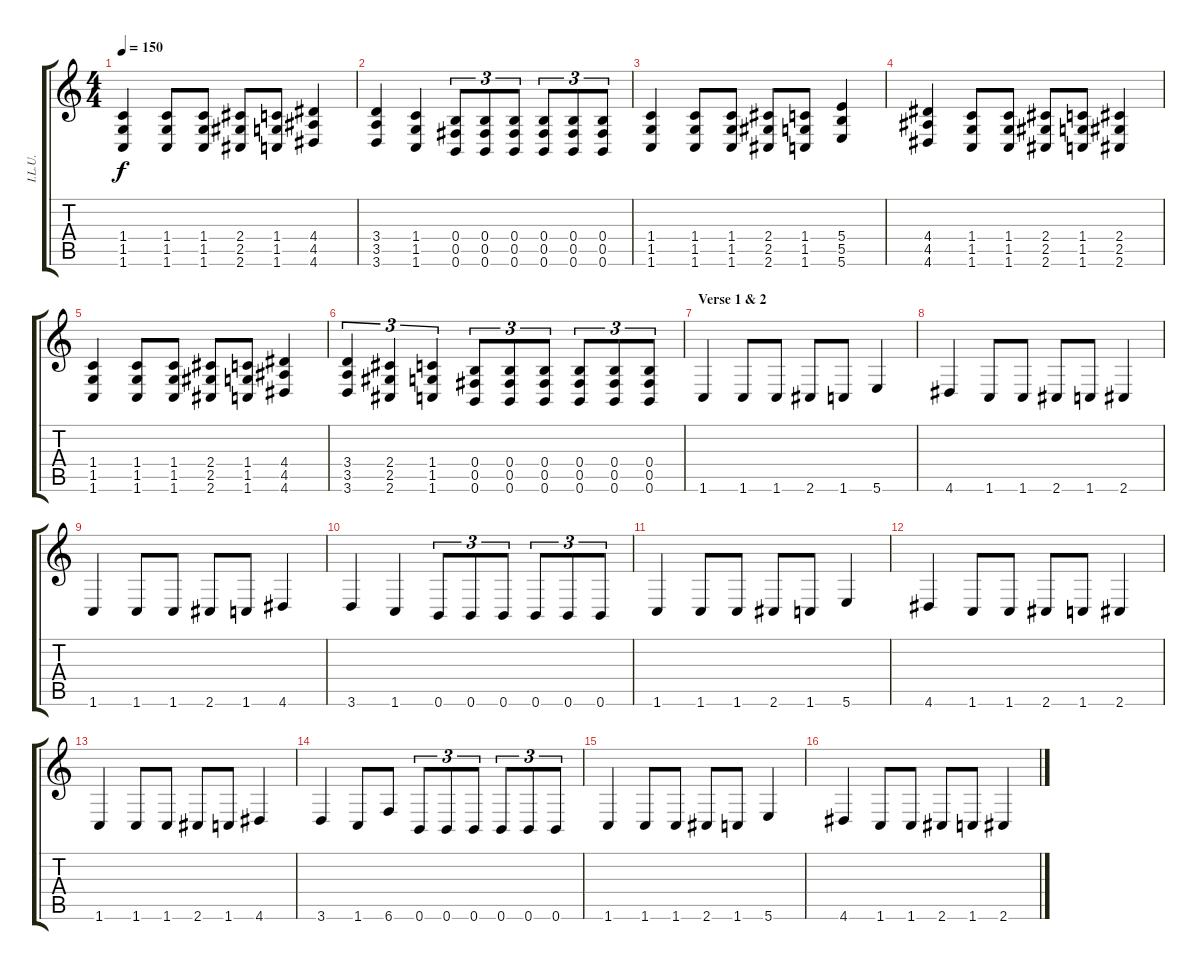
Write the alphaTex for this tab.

\track ("I.L.U." "I.L.U.") {instrument distortionguitar}
\staff {score tabs}
\tuning (Db4 Ab3 E3 B2 Gb2 B1) {hide}
\ts (4 4)
\tempo 150
\clef g2
\ks c
(1.4 1.5 1.6).4{dy f} (1.4 1.5 1.6).8 (1.4 1.5 1.6).8 (2.4 2.5 2.6).8 (1.4 1.5 1.6).8 (4.4 4.5 4.6).4 |
(3.4 3.5 3.6).4 (1.4 1.5 1.6).4 (0.4 0.5 0.6).8{tu (3 2)} (0.4 0.5 0.6).8{tu (3 2)} (0.4 0.5 0.6).8{tu (3 2)} (0.4 0.5 0.6).8{tu (3 2)} (0.4 0.5 0.6).8{tu (3 2)} (0.4 0.5 0.6).8{tu (3 2)} |
(1.4 1.5 1.6).4 (1.4 1.5 1.6).8 (1.4 1.5 1.6).8 (2.4 2.5 2.6).8 (1.4 1.5 1.6).8 (5.4 5.5 5.6).4 |
(4.4 4.5 4.6).4 (1.4 1.5 1.6).8 (1.4 1.5 1.6).8 (2.4 2.5 2.6).8 (1.4 1.5 1.6).8 (2.4 2.5 2.6).4 |
(1.4 1.5 1.6).4 (1.4 1.5 1.6).8 (1.4 1.5 1.6).8 (2.4 2.5 2.6).8 (1.4 1.5 1.6).8 (4.4 4.5 4.6).4 |
(3.4 3.5 3.6).4{tu (3 2)} (2.4 2.5 2.6).4{tu (3 2)} (1.4 1.5 1.6).4{tu (3 2)} (0.4 0.5 0.6).8{tu (3 2)} (0.4 0.5 0.6).8{tu (3 2)} (0.4 0.5 0.6).8{tu (3 2)} (0.4 0.5 0.6).8{tu (3 2)} (0.4 0.5 0.6).8{tu (3 2)} (0.4 0.5 0.6).8{tu (3 2)} |
\section ("" "Verse 1 & 2")
1.6.4 1.6.8 1.6.8 2.6.8 1.6.8 5.6.4 |
4.6.4 1.6.8 1.6.8 2.6.8 1.6.8 2.6.4 |
1.6.4 1.6.8 1.6.8 2.6.8 1.6.8 4.6.4 |
3.6.4 1.6.4 0.6.8{tu (3 2)} 0.6.8{tu (3 2)} 0.6.8{tu (3 2)} 0.6.8{tu (3 2)} 0.6.8{tu (3 2)} 0.6.8{tu (3 2)} |
1.6.4 1.6.8 1.6.8 2.6.8 1.6.8 5.6.4 |
4.6.4 1.6.8 1.6.8 2.6.8 1.6.8 2.6.4 |
1.6.4 1.6.8 1.6.8 2.6.8 1.6.8 4.6.4 |
3.6.4 1.6.8 6.6.8 0.6.8{tu (3 2)} 0.6.8{tu (3 2)} 0.6.8{tu (3 2)} 0.6.8{tu (3 2)} 0.6.8{tu (3 2)} 0.6.8{tu (3 2)} |
1.6.4 1.6.8 1.6.8 2.6.8 1.6.8 5.6.4 |
4.6.4 1.6.8 1.6.8 2.6.8 1.6.8 2.6.4
